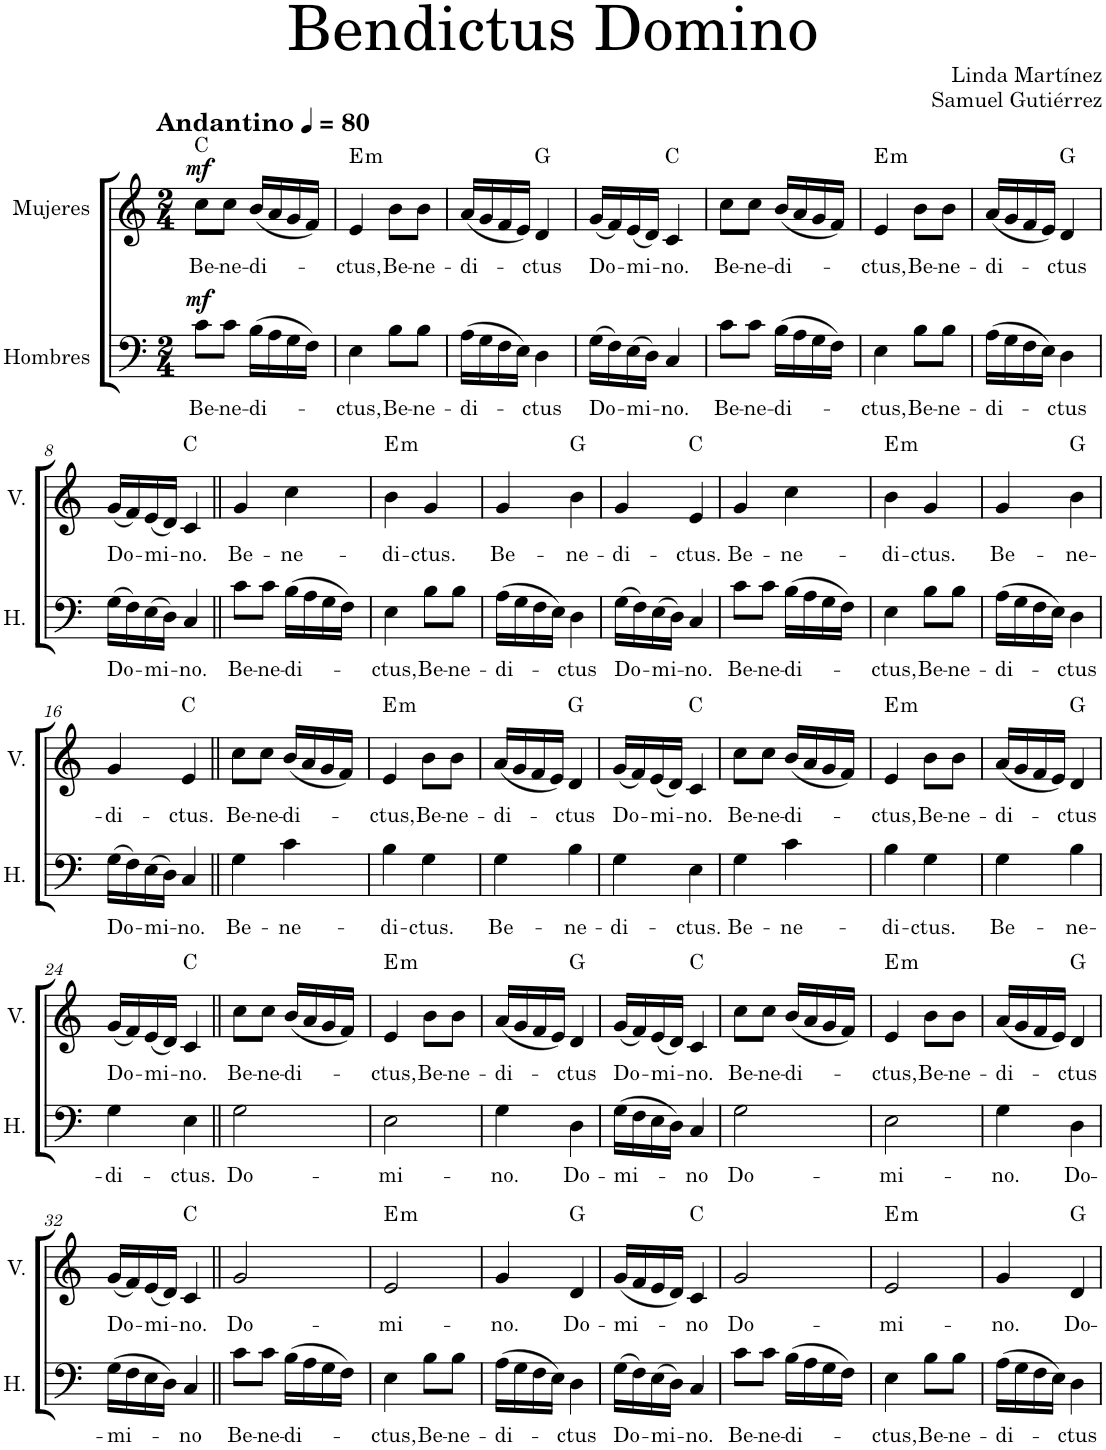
**kern	**text	**dynam	**kern	**text	**dynam	**harte
*part2	*part2	*part2	*part1	*part1	*part1	*part1
*staff2	*staff2	*staff2	*staff1	*staff1	*staff1	*
*I"Hombres	*	*	*I"Mujeres	*	*	*
*I'H.	*	*	*	*	*	*
*clefF4	*	*	*clefG2	*	*	*
*k[]	*	*	*k[]	*	*	*
*M2/4	*	*	*M2/4	*	*	*
*MM80	*	*	*MM80	*	*	*
=1	=1	=1	=1	=1	=1	=1
!	!	!	!LO:TX:a:B:t=Andantino	!	!	!
!	!LO:LY:b	!LO:DY:a	!	!LO:LY:b	!LO:DY:a	!
8c\L	Be-	mf	8cc\L	Be-	mf	C:maj
!	!LO:LY:b	!	!	!LO:LY:b	!	!
8c\J	-ne-	.	8cc\J	-ne-	.	.
!	!LO:LY:b	!	!	!LO:LY:b	!	!
(16B\LL	-di-	.	(16b/LL	-di-	.	.
16A\	.	.	16a/	.	.	.
16G\	.	.	16g/	.	.	.
16F\JJ)	.	.	16f/JJ)	.	.	.
=2	=2	=2	=2	=2	=2	=2
!	!LO:LY:b	!	!	!LO:LY:b	!	!LO:H:kt=m
4E\	-ctus,	.	4e/	-ctus,	.	E:min
!	!LO:LY:b	!	!	!LO:LY:b	!	!
8B\L	Be-	.	8b\L	Be-	.	.
!	!LO:LY:b	!	!	!LO:LY:b	!	!
8B\J	-ne-	.	8b\J	-ne-	.	.
=3	=3	=3	=3	=3	=3	=3
!	!LO:LY:b	!	!	!LO:LY:b	!	!
(16A\LL	-di-	.	(16a/LL	-di-	.	.
16G\	.	.	16g/	.	.	.
16F\	.	.	16f/	.	.	.
16E\JJ)	.	.	16e/JJ)	.	.	.
!	!LO:LY:b	!	!	!LO:LY:b	!	!
4D\	-ctus	.	4d/	-ctus	.	G:maj
=4	=4	=4	=4	=4	=4	=4
!	!LO:LY:b	!	!	!LO:LY:b	!	!
(16G\LL	Do-	.	(16g/LL	Do-	.	.
16F\)	.	.	16f/)	.	.	.
!	!LO:LY:b	!	!	!LO:LY:b	!	!
(16E\	-mi-	.	(16e/	-mi-	.	.
16D\JJ)	.	.	16d/JJ)	.	.	.
!	!LO:LY:b	!	!	!LO:LY:b	!	!
4C/	-no.	.	4c/	-no.	.	C:maj
=5	=5	=5	=5	=5	=5	=5
!	!LO:LY:b	!	!	!LO:LY:b	!	!
8c\L	Be-	.	8cc\L	Be-	.	.
!	!LO:LY:b	!	!	!LO:LY:b	!	!
8c\J	-ne-	.	8cc\J	-ne-	.	.
!	!LO:LY:b	!	!	!LO:LY:b	!	!
(16B\LL	-di-	.	(16b/LL	-di-	.	.
16A\	.	.	16a/	.	.	.
16G\	.	.	16g/	.	.	.
16F\JJ)	.	.	16f/JJ)	.	.	.
=6	=6	=6	=6	=6	=6	=6
!	!LO:LY:b	!	!	!LO:LY:b	!	!LO:H:kt=m
4E\	-ctus,	.	4e/	-ctus,	.	E:min
!	!LO:LY:b	!	!	!LO:LY:b	!	!
8B\L	Be-	.	8b\L	Be-	.	.
!	!LO:LY:b	!	!	!LO:LY:b	!	!
8B\J	-ne-	.	8b\J	-ne-	.	.
=7	=7	=7	=7	=7	=7	=7
!	!LO:LY:b	!	!	!LO:LY:b	!	!
(16A\LL	-di-	.	(16a/LL	-di-	.	.
16G\	.	.	16g/	.	.	.
16F\	.	.	16f/	.	.	.
16E\JJ)	.	.	16e/JJ)	.	.	.
!	!LO:LY:b	!	!	!LO:LY:b	!	!
4D\	-ctus	.	4d/	-ctus	.	G:maj
!!LO:LB:g=z
=8	=8	=8	=8	=8	=8	=8
!	!LO:LY:b	!	!	!LO:LY:b	!	!
(16G\LL	Do-	.	(16g/LL	Do-	.	.
16F\)	.	.	16f/)	.	.	.
!	!LO:LY:b	!	!	!LO:LY:b	!	!
(16E\	-mi-	.	(16e/	-mi-	.	.
16D\JJ)	.	.	16d/JJ)	.	.	.
!	!LO:LY:b	!	!	!LO:LY:b	!	!
4C/	-no.	.	4c/	-no.	.	C:maj
=9||	=9||	=9||	=9||	=9||	=9||	=9||
!	!LO:LY:b	!	!	!LO:LY:b	!	!
8c\L	Be-	.	4g/	Be-	.	.
!	!LO:LY:b	!	!	!	!	!
8c\J	-ne-	.	.	.	.	.
!	!LO:LY:b	!	!	!LO:LY:b	!	!
(16B\LL	-di-	.	4cc\	-ne-	.	.
16A\	.	.	.	.	.	.
16G\	.	.	.	.	.	.
16F\JJ)	.	.	.	.	.	.
=10	=10	=10	=10	=10	=10	=10
!	!LO:LY:b	!	!	!LO:LY:b	!	!LO:H:kt=m
4E\	-ctus,	.	4b\	-di-	.	E:min
!	!LO:LY:b	!	!	!LO:LY:b	!	!
8B\L	Be-	.	4g/	-ctus.	.	.
!	!LO:LY:b	!	!	!	!	!
8B\J	-ne-	.	.	.	.	.
=11	=11	=11	=11	=11	=11	=11
!	!LO:LY:b	!	!	!LO:LY:b	!	!
(16A\LL	-di-	.	4g/	Be-	.	.
16G\	.	.	.	.	.	.
16F\	.	.	.	.	.	.
16E\JJ)	.	.	.	.	.	.
!	!LO:LY:b	!	!	!LO:LY:b	!	!
4D\	-ctus	.	4b\	-ne-	.	G:maj
=12	=12	=12	=12	=12	=12	=12
!	!LO:LY:b	!	!	!LO:LY:b	!	!
(16G\LL	Do-	.	4g/	-di-	.	.
16F\)	.	.	.	.	.	.
!	!LO:LY:b	!	!	!	!	!
(16E\	-mi-	.	.	.	.	.
16D\JJ)	.	.	.	.	.	.
!	!LO:LY:b	!	!	!LO:LY:b	!	!
4C/	-no.	.	4e/	-ctus.	.	C:maj
=13	=13	=13	=13	=13	=13	=13
!	!LO:LY:b	!	!	!LO:LY:b	!	!
8c\L	Be-	.	4g/	Be-	.	.
!	!LO:LY:b	!	!	!	!	!
8c\J	-ne-	.	.	.	.	.
!	!LO:LY:b	!	!	!LO:LY:b	!	!
(16B\LL	-di-	.	4cc\	-ne-	.	.
16A\	.	.	.	.	.	.
16G\	.	.	.	.	.	.
16F\JJ)	.	.	.	.	.	.
=14	=14	=14	=14	=14	=14	=14
!	!LO:LY:b	!	!	!LO:LY:b	!	!LO:H:kt=m
4E\	-ctus,	.	4b\	-di-	.	E:min
!	!LO:LY:b	!	!	!LO:LY:b	!	!
8B\L	Be-	.	4g/	-ctus.	.	.
!	!LO:LY:b	!	!	!	!	!
8B\J	-ne-	.	.	.	.	.
=15	=15	=15	=15	=15	=15	=15
!	!LO:LY:b	!	!	!LO:LY:b	!	!
(16A\LL	-di-	.	4g/	Be-	.	.
16G\	.	.	.	.	.	.
16F\	.	.	.	.	.	.
16E\JJ)	.	.	.	.	.	.
!	!LO:LY:b	!	!	!LO:LY:b	!	!
4D\	-ctus	.	4b\	-ne-	.	G:maj
!!LO:LB:g=z
=16	=16	=16	=16	=16	=16	=16
!	!LO:LY:b	!	!	!LO:LY:b	!	!
(16G\LL	Do-	.	4g/	-di-	.	.
16F\)	.	.	.	.	.	.
!	!LO:LY:b	!	!	!	!	!
(16E\	-mi-	.	.	.	.	.
16D\JJ)	.	.	.	.	.	.
!	!LO:LY:b	!	!	!LO:LY:b	!	!
4C/	-no.	.	4e/	-ctus.	.	C:maj
=17||	=17||	=17||	=17||	=17||	=17||	=17||
!	!LO:LY:b	!	!	!LO:LY:b	!	!
4G\	Be-	.	8cc\L	Be-	.	.
!	!	!	!	!LO:LY:b	!	!
.	.	.	8cc\J	-ne-	.	.
!	!LO:LY:b	!	!	!LO:LY:b	!	!
4c\	-ne-	.	(16b/LL	-di-	.	.
.	.	.	16a/	.	.	.
.	.	.	16g/	.	.	.
.	.	.	16f/JJ)	.	.	.
=18	=18	=18	=18	=18	=18	=18
!	!LO:LY:b	!	!	!LO:LY:b	!	!LO:H:kt=m
4B\	-di-	.	4e/	-ctus,	.	E:min
!	!LO:LY:b	!	!	!LO:LY:b	!	!
4G\	-ctus.	.	8b\L	Be-	.	.
!	!	!	!	!LO:LY:b	!	!
.	.	.	8b\J	-ne-	.	.
=19	=19	=19	=19	=19	=19	=19
!	!LO:LY:b	!	!	!LO:LY:b	!	!
4G\	Be-	.	(16a/LL	-di-	.	.
.	.	.	16g/	.	.	.
.	.	.	16f/	.	.	.
.	.	.	16e/JJ)	.	.	.
!	!LO:LY:b	!	!	!LO:LY:b	!	!
4B\	-ne-	.	4d/	-ctus	.	G:maj
=20	=20	=20	=20	=20	=20	=20
!	!LO:LY:b	!	!	!LO:LY:b	!	!
4G\	-di-	.	(16g/LL	Do-	.	.
.	.	.	16f/)	.	.	.
!	!	!	!	!LO:LY:b	!	!
.	.	.	(16e/	-mi-	.	.
.	.	.	16d/JJ)	.	.	.
!	!LO:LY:b	!	!	!LO:LY:b	!	!
4E\	-ctus.	.	4c/	-no.	.	C:maj
=21	=21	=21	=21	=21	=21	=21
!	!LO:LY:b	!	!	!LO:LY:b	!	!
4G\	Be-	.	8cc\L	Be-	.	.
!	!	!	!	!LO:LY:b	!	!
.	.	.	8cc\J	-ne-	.	.
!	!LO:LY:b	!	!	!LO:LY:b	!	!
4c\	-ne-	.	(16b/LL	-di-	.	.
.	.	.	16a/	.	.	.
.	.	.	16g/	.	.	.
.	.	.	16f/JJ)	.	.	.
=22	=22	=22	=22	=22	=22	=22
!	!LO:LY:b	!	!	!LO:LY:b	!	!LO:H:kt=m
4B\	-di-	.	4e/	-ctus,	.	E:min
!	!LO:LY:b	!	!	!LO:LY:b	!	!
4G\	-ctus.	.	8b\L	Be-	.	.
!	!	!	!	!LO:LY:b	!	!
.	.	.	8b\J	-ne-	.	.
=23	=23	=23	=23	=23	=23	=23
!	!LO:LY:b	!	!	!LO:LY:b	!	!
4G\	Be-	.	(16a/LL	-di-	.	.
.	.	.	16g/	.	.	.
.	.	.	16f/	.	.	.
.	.	.	16e/JJ)	.	.	.
!	!LO:LY:b	!	!	!LO:LY:b	!	!
4B\	-ne-	.	4d/	-ctus	.	G:maj
!!LO:LB:g=z
=24	=24	=24	=24	=24	=24	=24
!	!LO:LY:b	!	!	!LO:LY:b	!	!
4G\	-di-	.	(16g/LL	Do-	.	.
.	.	.	16f/)	.	.	.
!	!	!	!	!LO:LY:b	!	!
.	.	.	(16e/	-mi-	.	.
.	.	.	16d/JJ)	.	.	.
!	!LO:LY:b	!	!	!LO:LY:b	!	!
4E\	-ctus.	.	4c/	-no.	.	C:maj
=25||	=25||	=25||	=25||	=25||	=25||	=25||
!	!LO:LY:b	!	!	!LO:LY:b	!	!
2G\	Do-	.	8cc\L	Be-	.	.
!	!	!	!	!LO:LY:b	!	!
.	.	.	8cc\J	-ne-	.	.
!	!	!	!	!LO:LY:b	!	!
.	.	.	(16b/LL	-di-	.	.
.	.	.	16a/	.	.	.
.	.	.	16g/	.	.	.
.	.	.	16f/JJ)	.	.	.
=26	=26	=26	=26	=26	=26	=26
!	!LO:LY:b	!	!	!LO:LY:b	!	!LO:H:kt=m
2E\	-mi-	.	4e/	-ctus,	.	E:min
!	!	!	!	!LO:LY:b	!	!
.	.	.	8b\L	Be-	.	.
!	!	!	!	!LO:LY:b	!	!
.	.	.	8b\J	-ne-	.	.
=27	=27	=27	=27	=27	=27	=27
!	!LO:LY:b	!	!	!LO:LY:b	!	!
4G\	-no.	.	(16a/LL	-di-	.	.
.	.	.	16g/	.	.	.
.	.	.	16f/	.	.	.
.	.	.	16e/JJ)	.	.	.
!	!LO:LY:b	!	!	!LO:LY:b	!	!
4D\	Do-	.	4d/	-ctus	.	G:maj
=28	=28	=28	=28	=28	=28	=28
!	!LO:LY:b	!	!	!LO:LY:b	!	!
(16G\LL	-mi-	.	(16g/LL	Do-	.	.
16F\	.	.	16f/)	.	.	.
!	!	!	!	!LO:LY:b	!	!
16E\	.	.	(16e/	-mi-	.	.
16D\JJ)	.	.	16d/JJ)	.	.	.
!	!LO:LY:b	!	!	!LO:LY:b	!	!
4C/	-no	.	4c/	-no.	.	C:maj
=29	=29	=29	=29	=29	=29	=29
!	!LO:LY:b	!	!	!LO:LY:b	!	!
2G\	Do-	.	8cc\L	Be-	.	.
!	!	!	!	!LO:LY:b	!	!
.	.	.	8cc\J	-ne-	.	.
!	!	!	!	!LO:LY:b	!	!
.	.	.	(16b/LL	-di-	.	.
.	.	.	16a/	.	.	.
.	.	.	16g/	.	.	.
.	.	.	16f/JJ)	.	.	.
=30	=30	=30	=30	=30	=30	=30
!	!LO:LY:b	!	!	!LO:LY:b	!	!LO:H:kt=m
2E\	-mi-	.	4e/	-ctus,	.	E:min
!	!	!	!	!LO:LY:b	!	!
.	.	.	8b\L	Be-	.	.
!	!	!	!	!LO:LY:b	!	!
.	.	.	8b\J	-ne-	.	.
=31	=31	=31	=31	=31	=31	=31
!	!LO:LY:b	!	!	!LO:LY:b	!	!
4G\	-no.	.	(16a/LL	-di-	.	.
.	.	.	16g/	.	.	.
.	.	.	16f/	.	.	.
.	.	.	16e/JJ)	.	.	.
!	!LO:LY:b	!	!	!LO:LY:b	!	!
4D\	Do-	.	4d/	-ctus	.	G:maj
!!LO:LB:g=z
=32	=32	=32	=32	=32	=32	=32
!	!LO:LY:b	!	!	!LO:LY:b	!	!
(16G\LL	-mi-	.	(16g/LL	Do-	.	.
16F\	.	.	16f/)	.	.	.
!	!	!	!	!LO:LY:b	!	!
16E\	.	.	(16e/	-mi-	.	.
16D\JJ)	.	.	16d/JJ)	.	.	.
!	!LO:LY:b	!	!	!LO:LY:b	!	!
4C/	-no	.	4c/	-no.	.	C:maj
=33||	=33||	=33||	=33||	=33||	=33||	=33||
!	!LO:LY:b	!	!	!LO:LY:b	!	!
8c\L	Be-	.	2g/	Do-	.	.
!	!LO:LY:b	!	!	!	!	!
8c\J	-ne-	.	.	.	.	.
!	!LO:LY:b	!	!	!	!	!
(16B\LL	-di-	.	.	.	.	.
16A\	.	.	.	.	.	.
16G\	.	.	.	.	.	.
16F\JJ)	.	.	.	.	.	.
=34	=34	=34	=34	=34	=34	=34
!	!LO:LY:b	!	!	!LO:LY:b	!	!LO:H:kt=m
4E\	-ctus,	.	2e/	-mi-	.	E:min
!	!LO:LY:b	!	!	!	!	!
8B\L	Be-	.	.	.	.	.
!	!LO:LY:b	!	!	!	!	!
8B\J	-ne-	.	.	.	.	.
=35	=35	=35	=35	=35	=35	=35
!	!LO:LY:b	!	!	!LO:LY:b	!	!
(16A\LL	-di-	.	4g/	-no.	.	.
16G\	.	.	.	.	.	.
16F\	.	.	.	.	.	.
16E\JJ)	.	.	.	.	.	.
!	!LO:LY:b	!	!	!LO:LY:b	!	!
4D\	-ctus	.	4d/	Do-	.	G:maj
=36	=36	=36	=36	=36	=36	=36
!	!LO:LY:b	!	!	!LO:LY:b	!	!
(16G\LL	Do-	.	(16g/LL	-mi-	.	.
16F\)	.	.	16f/	.	.	.
!	!LO:LY:b	!	!	!	!	!
(16E\	-mi-	.	16e/	.	.	.
16D\JJ)	.	.	16d/JJ)	.	.	.
!	!LO:LY:b	!	!	!LO:LY:b	!	!
4C/	-no.	.	4c/	-no	.	C:maj
=37	=37	=37	=37	=37	=37	=37
!	!LO:LY:b	!	!	!LO:LY:b	!	!
8c\L	Be-	.	2g/	Do-	.	.
!	!LO:LY:b	!	!	!	!	!
8c\J	-ne-	.	.	.	.	.
!	!LO:LY:b	!	!	!	!	!
(16B\LL	-di-	.	.	.	.	.
16A\	.	.	.	.	.	.
16G\	.	.	.	.	.	.
16F\JJ)	.	.	.	.	.	.
=38	=38	=38	=38	=38	=38	=38
!	!LO:LY:b	!	!	!LO:LY:b	!	!LO:H:kt=m
4E\	-ctus,	.	2e/	-mi-	.	E:min
!	!LO:LY:b	!	!	!	!	!
8B\L	Be-	.	.	.	.	.
!	!LO:LY:b	!	!	!	!	!
8B\J	-ne-	.	.	.	.	.
=39	=39	=39	=39	=39	=39	=39
!	!LO:LY:b	!	!	!LO:LY:b	!	!
(16A\LL	-di-	.	4g/	-no.	.	.
16G\	.	.	.	.	.	.
16F\	.	.	.	.	.	.
16E\JJ)	.	.	.	.	.	.
!	!LO:LY:b	!	!	!LO:LY:b	!	!
4D\	-ctus	.	4d/	Do-	.	G:maj
=	=	=	=	=	=	=
*-	*-	*-	*-	*-	*-	*-
